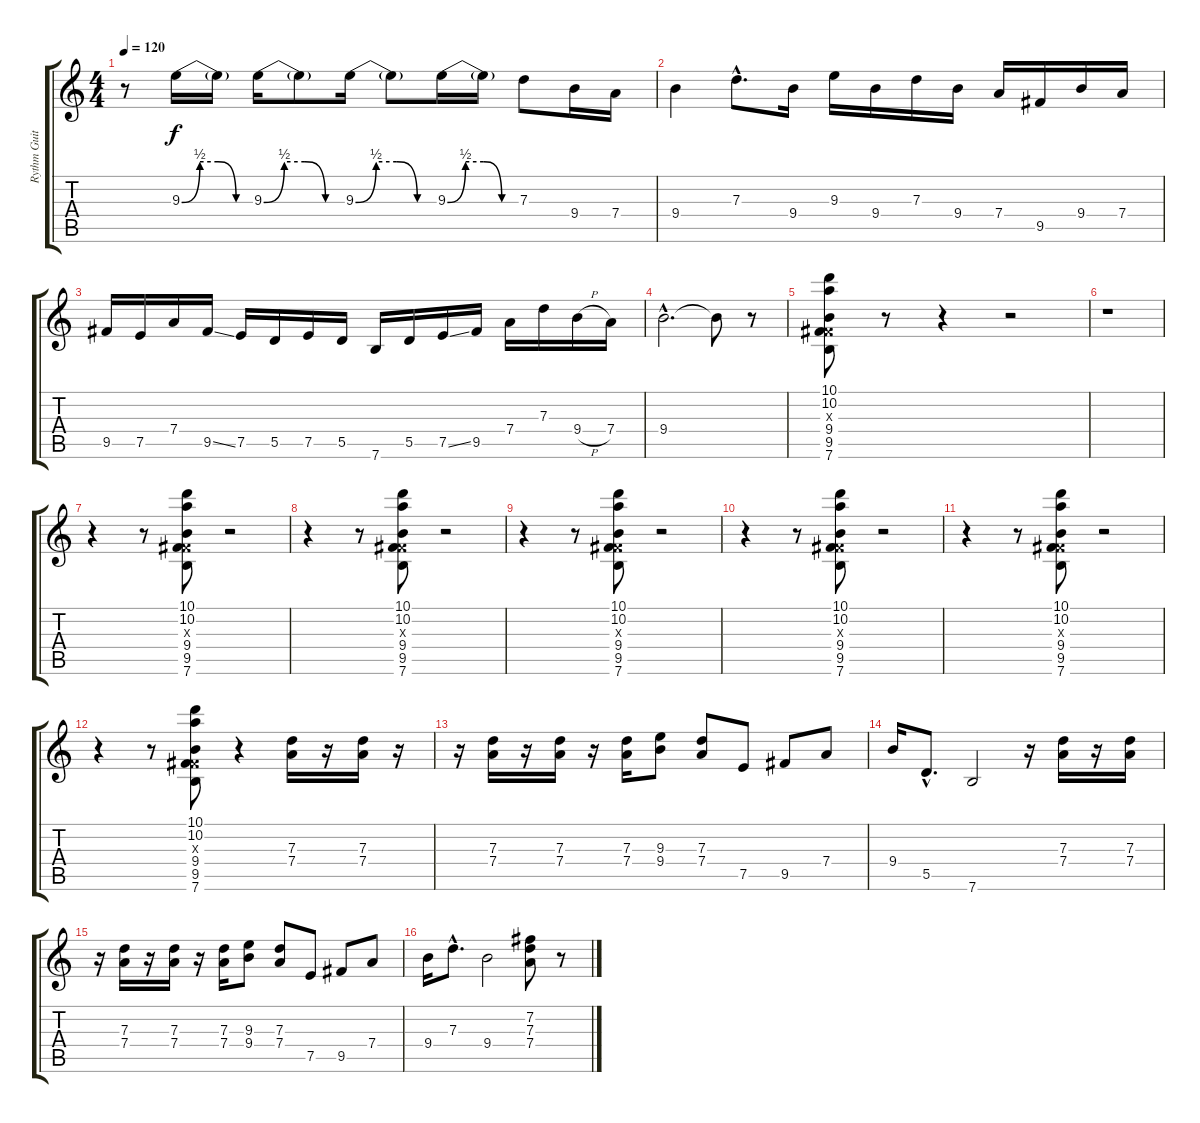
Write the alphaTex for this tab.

\track ("Rythm Guitar" "Rythm Guit") {instrument distortionguitar}
\staff {score tabs}
\tuning (E4 B3 G3 D3 A2 E2) {hide}
\ts (4 4)
\tempo 120
\clef g2
\ks c
r.8{dy f} 9.3{be (custom 0 0 15 2 30 2 45 0 60 0)}.16 9.3{t}.16 9.3{be (custom 0 0 15 2 30 2 45 0 60 0)}.16 9.3{t}.8 9.3{be (custom 0 0 15 2 30 2 45 0 60 0)}.16 9.3{t}.8 9.3{be (custom 0 0 15 2 30 2 45 0 60 0)}.16 9.3{t}.16 7.3.8 9.4.16 7.4.16 |
9.4.4 7.3{hac}.8{d} 9.4.16 9.3.16 9.4.16 7.3.16 9.4.16 7.4.16 9.5.16 9.4.16 7.4.16 |
9.5.16 7.5.16 7.4.16 9.5{ss}.16 7.5.16 5.5.16 7.5.16 5.5.16 7.6.16 5.5.16 7.5{ss}.16 9.5.16 7.4.16 7.3.16 9.4{h}.16 7.4.16 |
9.4{hac}.2{d} 9.4{t}.8 r.8 |
(10.1 10.2 -1.3{x} 9.4 9.5 7.6).8 r.8 r.4 r.2 |
r.1 |
r.4 r.8 (10.1 10.2 -1.3{x} 9.4 9.5 7.6).8 r.2 |
r.4 r.8 (10.1 10.2 -1.3{x} 9.4 9.5 7.6).8 r.2 |
r.4 r.8 (10.1 10.2 -1.3{x} 9.4 9.5 7.6).8 r.2 |
r.4 r.8 (10.1 10.2 -1.3{x} 9.4 9.5 7.6).8 r.2 |
r.4 r.8 (10.1 10.2 -1.3{x} 9.4 9.5 7.6).8 r.2 |
r.4 r.8 (10.1 10.2 -1.3{x} 9.4 9.5 7.6).8 r.4 (7.3 7.4).16 r.16 (7.3 7.4).16 r.16 |
r.16 (7.3 7.4).16 r.16 (7.3 7.4).16 r.16 (7.3 7.4).16 (9.3 9.4).8 (7.3 7.4).8 7.5.8 9.5.8 7.4.8 |
9.4.16 5.5{hac}.8{d} 7.6.2 r.16 (7.3 7.4).16 r.16 (7.3 7.4).16 |
r.16 (7.3 7.4).16 r.16 (7.3 7.4).16 r.16 (7.3 7.4).16 (9.3 9.4).8 (7.3 7.4).8 7.5.8 9.5.8 7.4.8 |
9.4.16 7.3{hac}.8{d} 9.4.2 (7.2 7.3 7.4).8 r.8
